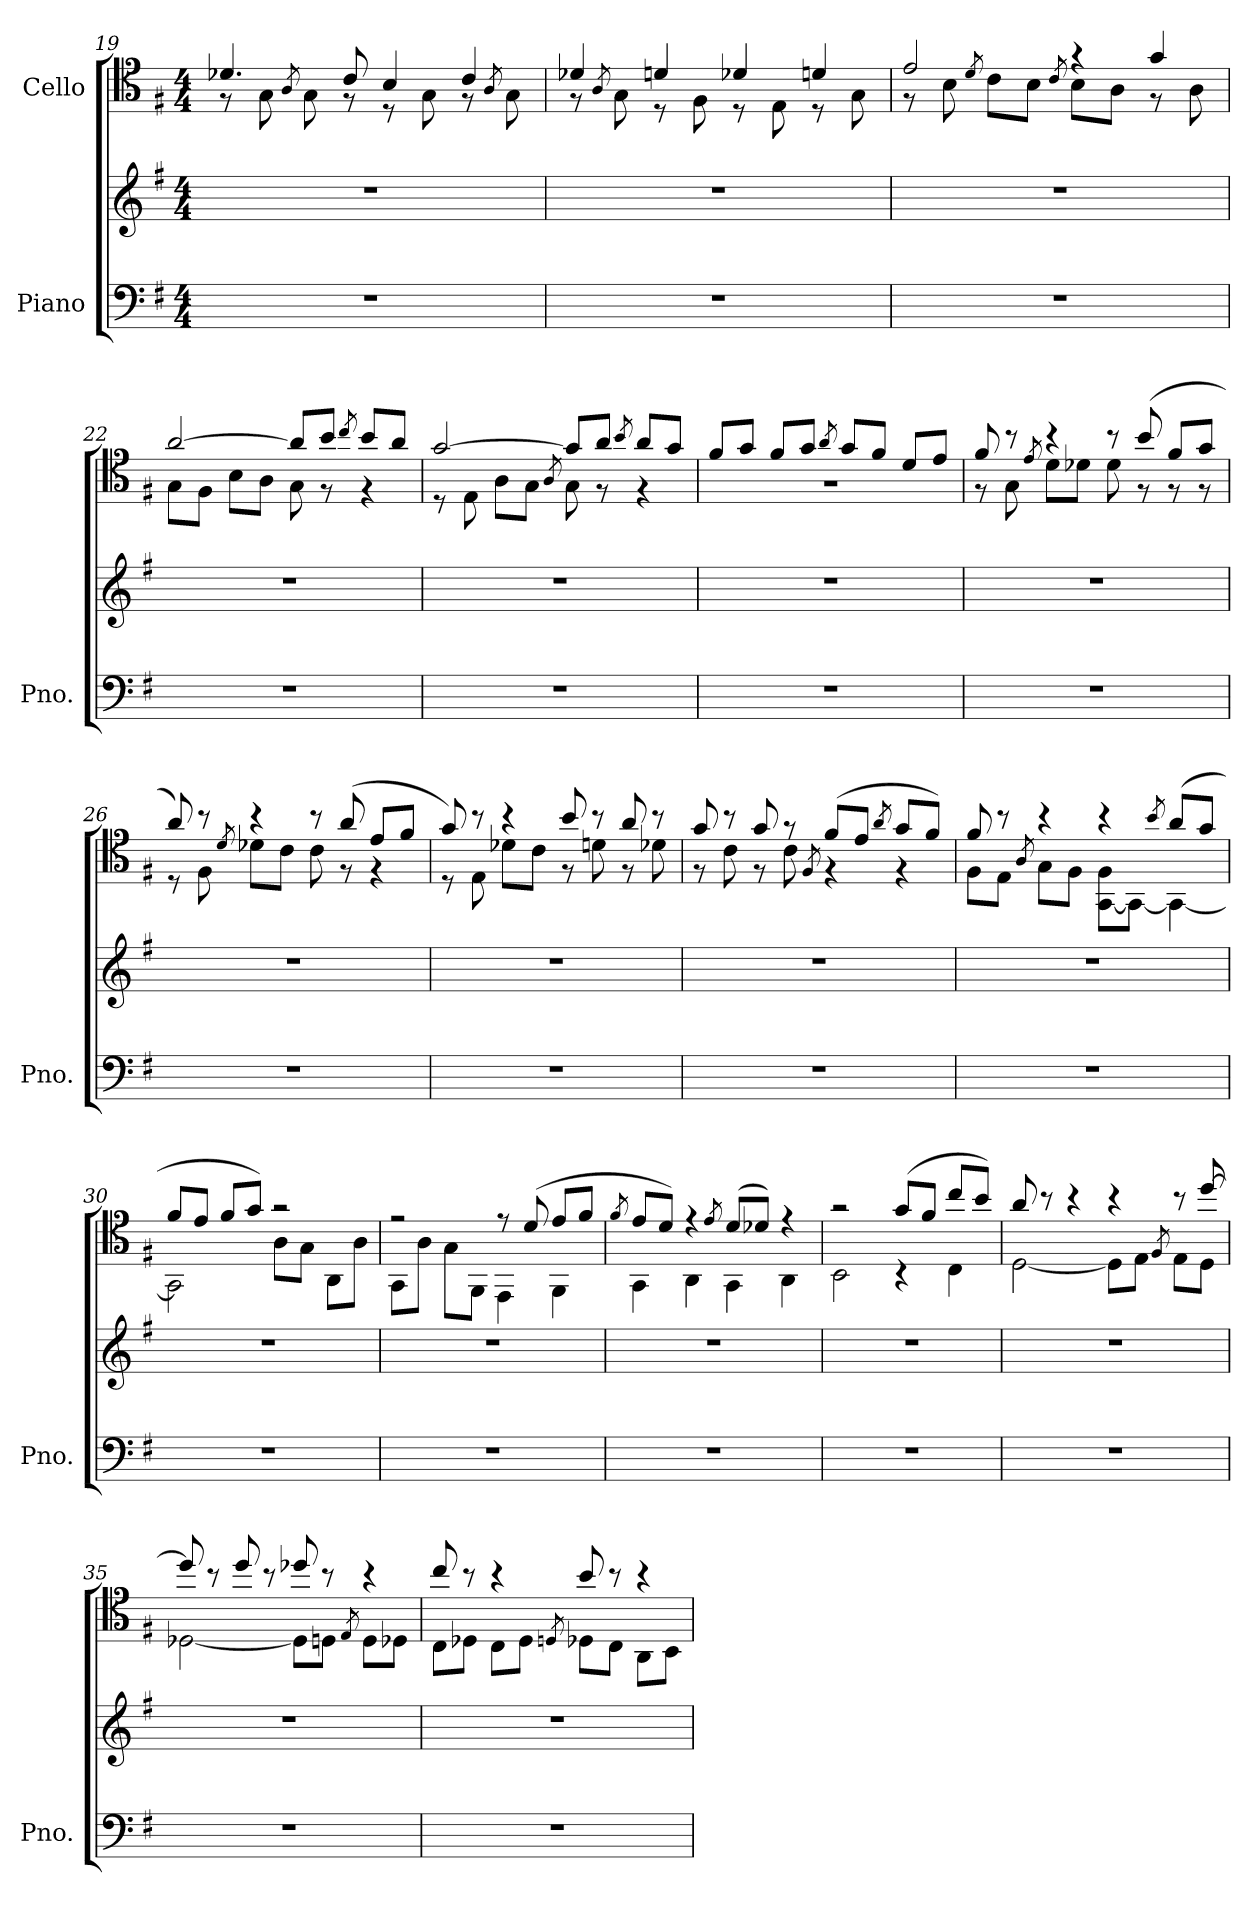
**kern	**kern	**kern
*part2	*part2	*part1
*staff3	*staff2	*staff1
*I"Piano	*	*I"Cello
*I'Pno.	*	*
*clefF4	*clefG2	*clefC4
*k[f#]	*k[f#]	*k[f#]
*M4/4	*M4/4	*M4/4
=19	=19	=19
*	*	*^
1r	1r	4.d-X	8r
.	.	.	8G
.	.	.	8qA
.	.	.	8G
.	.	8c	8r
.	.	4B	8r
.	.	.	8G
.	.	4c	8r
.	.	.	8qA
.	.	.	8G
=20	=20	=20	=20
1r	1r	4d-X	8r
.	.	.	8qA
.	.	.	8G
.	.	4dn	8r
.	.	.	8F#
.	.	4d-X	8r
.	.	.	8E
.	.	4dn	8r
.	.	.	8G
=21	=21	=21	=21
1r	1r	2e	8r
.	.	.	8B
.	.	.	8qd
.	.	.	8cL
.	.	.	8BJ
.	.	.	8qc
.	.	4r	8BL
.	.	.	8AJ
.	.	4g	8r
.	.	.	8A
=22	=22	=22	=22
1r	1r	[2a	8GL
.	.	.	8F#J
.	.	.	8BL
.	.	.	8AJ
.	.	8aL]	8G
.	.	8bJ	8r
.	.	8qcc	.
.	.	8bL	4r
.	.	8aJ	.
=23	=23	=23	=23
1r	1r	[2g	8r
.	.	.	8E
.	.	.	8AL
.	.	.	8GJ
.	.	.	8qA
.	.	8gL]	8G
.	.	8aJ	8r
.	.	8qb	.
.	.	8aL	4r
.	.	8gJ	.
=24	=24	=24	=24
1r	1r	8f#L	1r
.	.	8gJ	.
.	.	8f#L	.
.	.	8gJ	.
.	.	8qa	.
.	.	8gL	.
.	.	8f#J	.
.	.	8dL	.
.	.	8eJ	.
=25	=25	=25	=25
1r	1r	8f#	8r
.	.	8r	8G
.	.	.	8qe
.	.	4r	8dL
.	.	.	8d-XJ
.	.	8r	8d-
.	.	(8b	8r
.	.	8f#L	8r
.	.	8gJ	8r
=26	=26	=26	=26
1r	1r	8a)	8r
.	.	8r	8F#
.	.	.	8qd
.	.	4r	8d-XL
.	.	.	8cJ
.	.	8r	8c
.	.	(8a	8r
.	.	8eL	4r
.	.	8f#J	.
=27	=27	=27	=27
1r	1r	8g)	8r
.	.	8r	8E
.	.	4r	8d-XL
.	.	.	8cJ
.	.	8b	8r
.	.	8r	8dn
.	.	8a	8r
.	.	8r	8d-X
=28	=28	=28	=28
1r	1r	8g	8r
.	.	8r	8c
.	.	8g	8r
.	.	8r	8c
.	.	8qF#	.
.	.	(8f#L	4r
.	.	8eJ	.
.	.	8qa	.
.	.	8gL	4r
.	.	8f#J)	.
=29	=29	=29	=29
1r	1r	8f#	8F#L
.	.	8r	8EJ
.	.	.	8qA
.	.	4r	8GL
.	.	.	8F#J
.	.	4r	8F# [8GGL
.	.	.	8GGJ_
.	.	8qb	.
.	.	(8aL	4GG_
.	.	8gJ	.
=30	=30	=30	=30
1r	1r	8f#L	2GG]
.	.	8eJ	.
.	.	8f#L	.
.	.	8gJ)	.
.	.	2r	8AL
.	.	.	8GJ
.	.	.	8AAL
.	.	.	8AJ
=31	=31	=31	=31
1r	1r	2r	8GGL
.	.	.	8AJ
.	.	.	8GL
.	.	.	8FF#J
.	.	8r	4EE
.	.	(8d	.
.	.	8eL	4FF#
.	.	8f#J	.
=32	=32	=32	=32
.	.	8qf#	.
1r	1r	8eL	4GG
.	.	8dJ)	.
.	.	4r	4AA
.	.	8qe	.
.	.	(8dL	4GG
.	.	8d-XJ)	.
.	.	4r	4AA
=33	=33	=33	=33
1r	1r	2r	2BB
.	.	(8gL	4r
.	.	8f#J	.
.	.	8ccL	4C
.	.	8bJ)	.
=34	=34	=34	=34
1r	1r	8a	[2D
.	.	8r	.
.	.	4r	.
.	.	4r	8DL]
.	.	.	8EJ
.	.	.	8qF#
.	.	8r	8EL
.	.	[8dd	8DJ
=35	=35	=35	=35
1r	1r	8dd]	[2D-X
.	.	8r	.
.	.	8dd	.
.	.	8r	.
.	.	8dd-X	8D-L]
.	.	8r	8DnJ
.	.	.	8qE
.	.	4r	8DL
.	.	.	8D-XJ
=36	=36	=36	=36
1r	1r	8cc	8CL
.	.	8r	8D-XJ
.	.	4r	8CL
.	.	.	8D-J
.	.	.	8qDn
.	.	8b	8D-XL
.	.	8r	8CJ
.	.	4r	8AAL
.	.	.	8BBJ
*	*	*v	*v
=	=	=
*-	*-	*-
